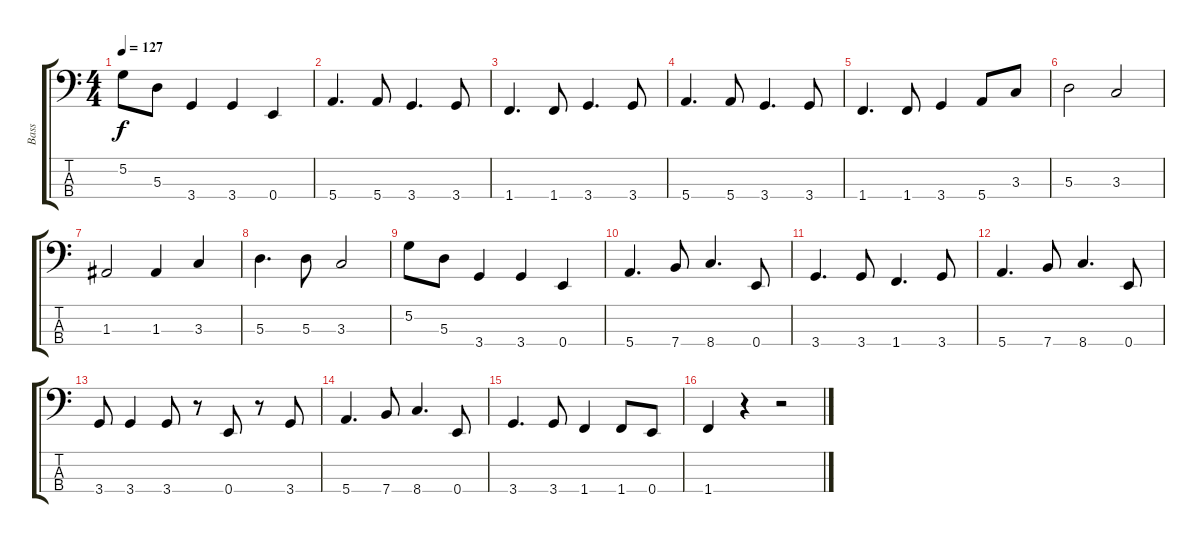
\track ("Bass" "Bass") {instrument electricbasspick}
\staff {score tabs}
\tuning (G2 D2 A1 E1) {hide}
\ts (4 4)
\tempo 127
\clef f4
\ks c
5.2.8{dy f} 5.3.8 3.4.4 3.4.4 0.4.4 |
5.4.4{d} 5.4.8 3.4.4{d} 3.4.8 |
1.4.4{d} 1.4.8 3.4.4{d} 3.4.8 |
5.4.4{d} 5.4.8 3.4.4{d} 3.4.8 |
1.4.4{d} 1.4.8 3.4.4 5.4.8 3.3.8 |
5.3.2 3.3.2 |
1.3.2 1.3.4 3.3.4 |
5.3.4{d} 5.3.8 3.3.2 |
5.2.8 5.3.8 3.4.4 3.4.4 0.4.4 |
5.4.4{d} 7.4.8 8.4.4{d} 0.4.8 |
3.4.4{d} 3.4.8 1.4.4{d} 3.4.8 |
5.4.4{d} 7.4.8 8.4.4{d} 0.4.8 |
3.4.8 3.4.4 3.4.8 r.8 0.4.8 r.8 3.4.8 |
5.4.4{d} 7.4.8 8.4.4{d} 0.4.8 |
3.4.4{d} 3.4.8 1.4.4 1.4.8 0.4.8 |
1.4.4 r.4 r.2
